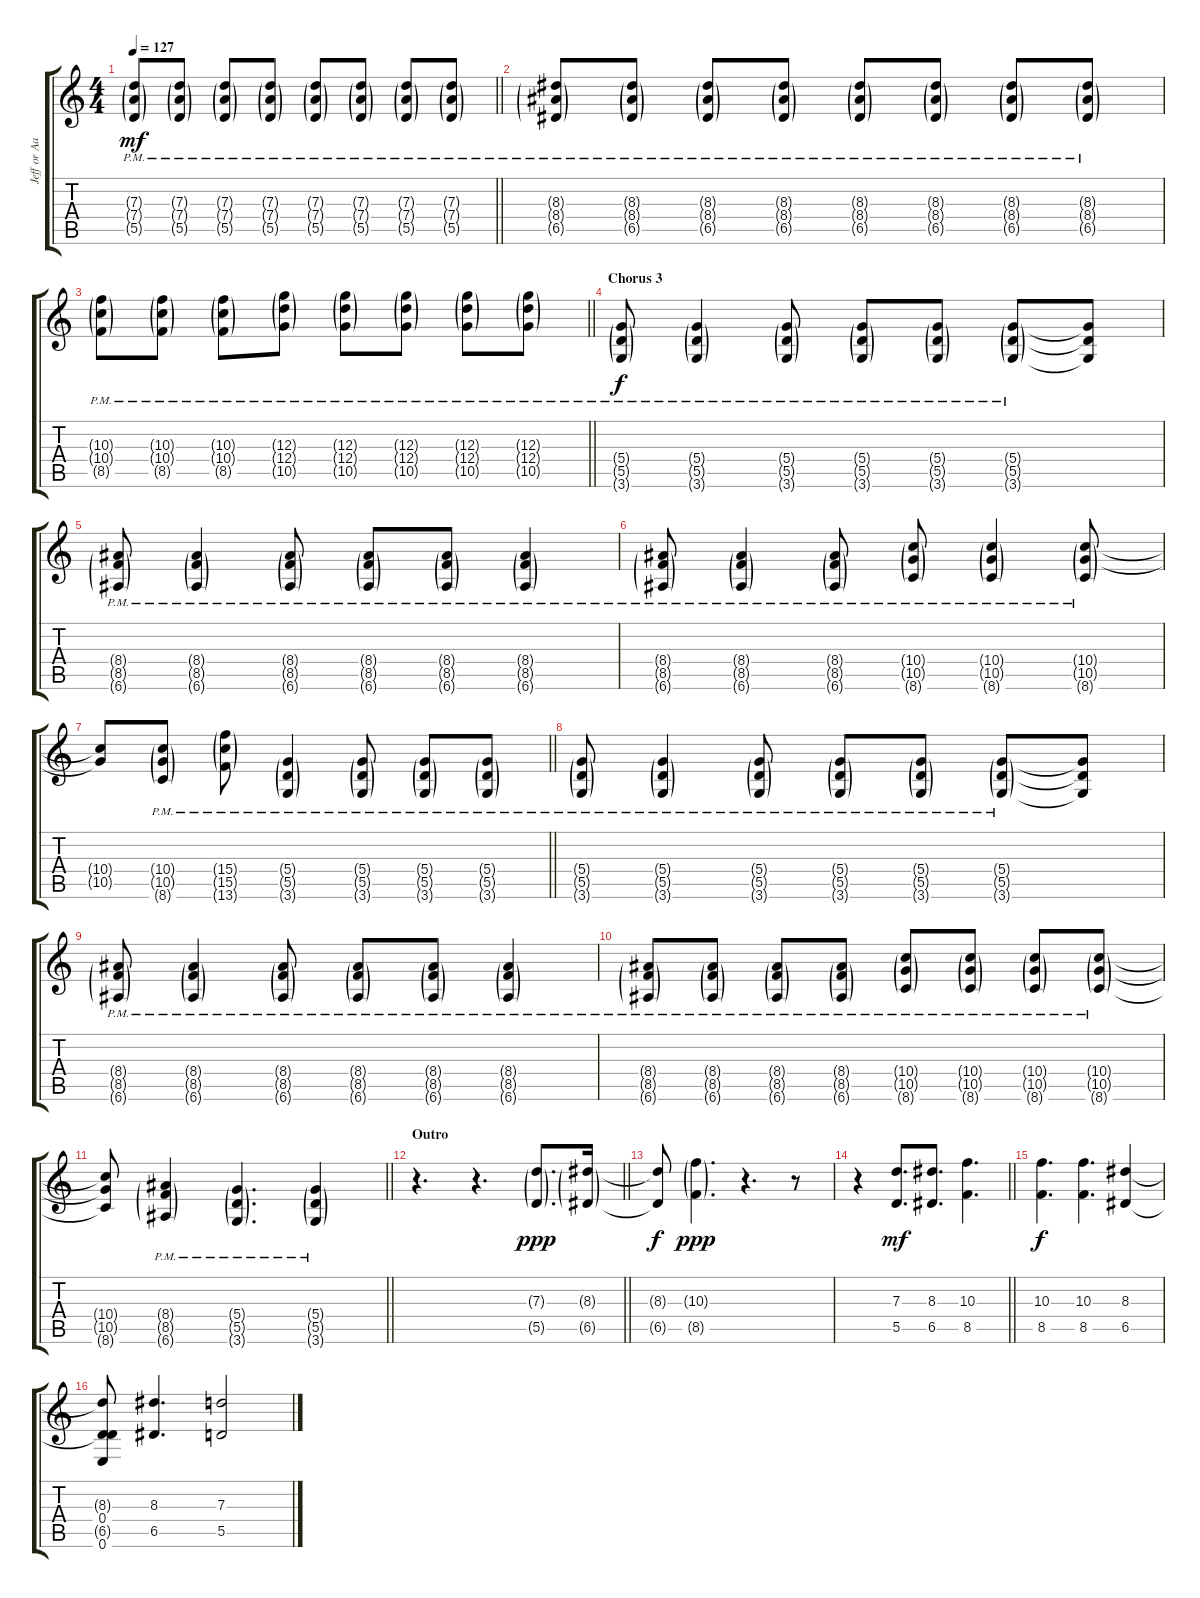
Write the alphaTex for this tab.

\track ("Jeff or Aaron" "Jeff or Aa") {instrument distortionguitar}
\staff {score tabs}
\tuning (E4 B3 G3 D3 A2 E2) {hide}
\ts (4 4)
\tempo 127
\clef g2
\barLineRight lightlight
\ks c
(7.3{g pm} 7.4{g pm} 5.5{g pm}).8{dy mf} (7.3{g pm} 7.4{g pm} 5.5{g pm}).8 (7.3{g pm} 7.4{g pm} 5.5{g pm}).8 (7.3{g pm} 7.4{g pm} 5.5{g pm}).8 (7.3{g pm} 7.4{g pm} 5.5{g pm}).8 (7.3{g pm} 7.4{g pm} 5.5{g pm}).8 (7.3{g pm} 7.4{g pm} 5.5{g pm}).8 (7.3{g pm} 7.4{g pm} 5.5{g pm}).8 |
(8.3{g pm} 8.4{g pm} 6.5{g pm}).8 (8.3{g pm} 8.4{g pm} 6.5{g pm}).8 (8.3{g pm} 8.4{g pm} 6.5{g pm}).8 (8.3{g pm} 8.4{g pm} 6.5{g pm}).8 (8.3{g pm} 8.4{g pm} 6.5{g pm}).8 (8.3{g pm} 8.4{g pm} 6.5{g pm}).8 (8.3{g pm} 8.4{g pm} 6.5{g pm}).8 (8.3{g pm} 8.4{g pm} 6.5{g pm}).8 |
\barLineRight lightlight
(10.3{g pm} 10.4{g pm} 8.5{g pm}).8 (10.3{g pm} 10.4{g pm} 8.5{g pm}).8 (10.3{g pm} 10.4{g pm} 8.5{g pm}).8 (12.3{g pm} 12.4{g pm} 10.5{g pm}).8 (12.3{g pm} 12.4{g pm} 10.5{g pm}).8 (12.3{g pm} 12.4{g pm} 10.5{g pm}).8 (12.3{g pm} 12.4{g pm} 10.5{g pm}).8 (12.3{g pm} 12.4{g pm} 10.5{g pm}).8 |
\section ("" "Chorus 3")
(5.4{g pm} 5.5{g pm} 3.6{g pm}).8{dy f} (5.4{g pm} 5.5{g pm} 3.6{g pm}).4 (5.4{g pm} 5.5{g pm} 3.6{g pm}).8 (5.4{g pm} 5.5{g pm} 3.6{g pm}).8 (5.4{g pm} 5.5{g pm} 3.6{g pm}).8 (5.4{g pm} 5.5{g pm} 3.6{g pm}).8 (5.4{t} 5.5{t} 3.6{t}).8 |
(8.4{g pm} 8.5{g pm} 6.6{g pm}).8 (8.4{g pm} 8.5{g pm} 6.6{g pm}).4 (8.4{g pm} 8.5{g pm} 6.6{g pm}).8 (8.4{g pm} 8.5{g pm} 6.6{g pm}).8 (8.4{g pm} 8.5{g pm} 6.6{g pm}).8 (8.4{g pm} 8.5{g pm} 6.6{g pm}).4 |
(8.4{g pm} 8.5{g pm} 6.6{g pm}).8 (8.4{g pm} 8.5{g pm} 6.6{g pm}).4 (8.4{g pm} 8.5{g pm} 6.6{g pm}).8 (10.4{g pm} 10.5{g pm} 8.6{g pm}).8 (10.4{g pm} 10.5{g pm} 8.6{g pm}).4 (10.4{g pm} 10.5{g pm} 8.6{g pm}).8 |
\barLineRight lightlight
(10.4{t} 10.5{t}).8 (10.4{g pm} 10.5{g pm} 8.6{g pm}).8 (15.4{g pm} 15.5{g pm} 13.6{g pm}).8 (5.4{g pm} 5.5{g pm} 3.6{g pm}).4 (5.4{g pm} 5.5{g pm} 3.6{g pm}).8 (5.4{g pm} 5.5{g pm} 3.6{g pm}).8 (5.4{g pm} 5.5{g pm} 3.6{g pm}).8 |
(5.4{g pm} 5.5{g pm} 3.6{g pm}).8 (5.4{g pm} 5.5{g pm} 3.6{g pm}).4 (5.4{g pm} 5.5{g pm} 3.6{g pm}).8 (5.4{g pm} 5.5{g pm} 3.6{g pm}).8 (5.4{g pm} 5.5{g pm} 3.6{g pm}).8 (5.4{g pm} 5.5{g pm} 3.6{g pm}).8 (5.4{t} 5.5{t} 3.6{t}).8 |
(8.4{g pm} 8.5{g pm} 6.6{g pm}).8 (8.4{g pm} 8.5{g pm} 6.6{g pm}).4 (8.4{g pm} 8.5{g pm} 6.6{g pm}).8 (8.4{g pm} 8.5{g pm} 6.6{g pm}).8 (8.4{g pm} 8.5{g pm} 6.6{g pm}).8 (8.4{g pm} 8.5{g pm} 6.6{g pm}).4 |
(8.4{g pm} 8.5{g pm} 6.6{g pm}).8 (8.4{g pm} 8.5{g pm} 6.6{g pm}).8 (8.4{g pm} 8.5{g pm} 6.6{g pm}).8 (8.4{g pm} 8.5{g pm} 6.6{g pm}).8 (10.4{g pm} 10.5{g pm} 8.6{g pm}).8 (10.4{g pm} 10.5{g pm} 8.6{g pm}).8 (10.4{g pm} 10.5{g pm} 8.6{g pm}).8 (10.4{g pm} 10.5{g pm} 8.6{g pm}).8 |
\barLineRight lightlight
(10.4{t} 10.5{t} 8.6{t}).8 (8.4{g pm} 8.5{g pm} 6.6{g pm}).4 (5.4{g pm} 5.5{g pm} 3.6{g pm}).4{d} (5.4{g pm} 5.5{g pm} 3.6{g pm}).4 |
\section ("" "Outro")
\barLineRight lightlight
r.4{d} r.4{d} (7.3{g} 5.5{g}).8{d dy ppp} (8.3{g} 6.5{g}).16 |
(8.3{t} 6.5{t}).8{dy f} (10.3{g} 8.5{g}).4{d dy ppp} r.4{d} r.8 |
\barLineRight lightlight
r.4 (7.3 5.5).8{d dy mf} (8.3 6.5).8{d} (10.3 8.5).4{d} |
(10.3 8.5).4{d dy f} (10.3 8.5).4{d} (8.3 6.5).4 |
(8.3{t} 0.4 6.5{t} 0.6).8 (8.3 6.5).4{d} (7.3 5.5).2
